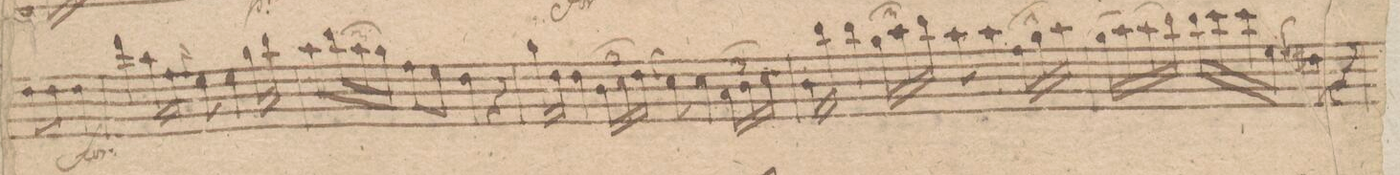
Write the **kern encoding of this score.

**kern	**dynam
*I"Violino Primo	*
*clefG2	*
*k[f#]	*
*met(c)	*
*M4/4	*
8dd\L	.
8dd\J	.
4dd\	.
=33	=33
4ddd\	f
16aa\LL	.
16ff#\JJ	.
16qqff#/	.
8ee\	.
4ee\	.
16gg\LL	.
16bb\JJ	.
8ryy	.
=34	=34
8aa\L	.
24bb\L	.
24aa\	.
24gg\JJ	.
8ff#\L	.
8ee\J	.
4dd\	.
4r	.
=35	=35
16gg\LL	.
16dd\JJ	.
4dd\	.
24b\LL	.
24cc\	.
24dd\JJ	.
8qqdd/	.
8cc\	.
4cc\	.
24a\LL	.
24b\	.
24cc\JJ	.
=36	=36
16b\LL	.
16bb\JJ	.
4bb\	.
24gg\LL	.
24aa\	.
24bb\JJ	.
8aa\	.
4aa\	.
24ff#\LL	.
24gg\	.
24aa\JJ	.
=37	=37
(16gg\LL	.
16aa\)	.
(16aa\	.
16bb\JJ)	.
16bb\LL	.
16ccc\	.
16ccc\	.
16ee\JJ	.
8qqee/	.
4dd#X\	.
4r	.
=38	=38
*-	*-
